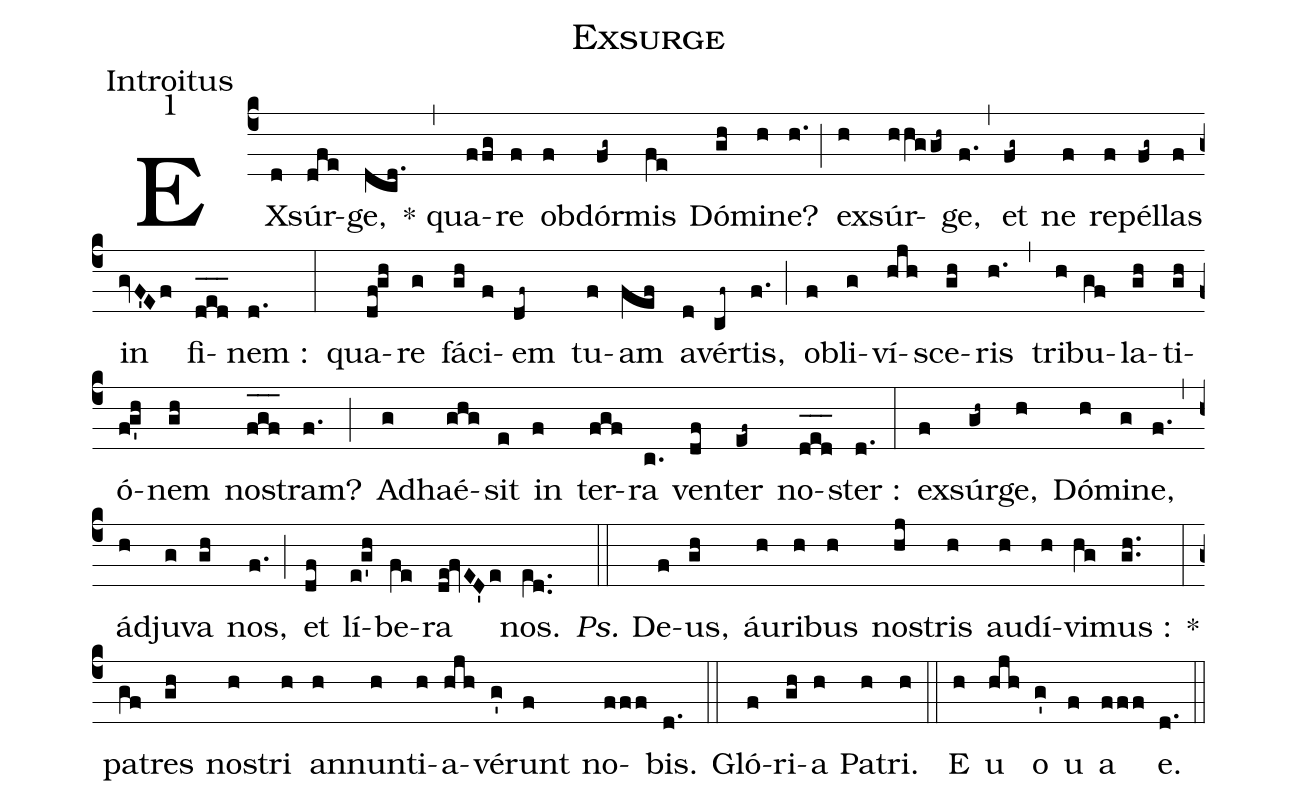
name:Exsurge;
office-part:Introitus;
mode:1;
%%
(c4) EX(d)súr(dfe)ge,(dcd.) (,) * qua(ffg)re(f) ob(f)dór(fg~)mis(fe) Dó(gh)mi(h)ne?(h.) (;) ex(h)súr(hhggh~)ge,(f.) (,) et(fg~) ne(f) re(f)pél(fg~)las(f) in(gvF'Ef) fi(d_[oh:h]e_[oh:h]d_[oh:h])nem :(d.) (:) qua(df!gh)re(g) fá(gh)ci(f)em(df~) tu(f)am(fef) a(d)vér(cf~)tis,(f.) (;) ob(f)li(g)ví(hjh)sce(gh)ris(h.) (,) tri(h)bu(gf)la(gh)ti(gh)ó(fg'h)nem(gh) no(f_[oh:h]g_[oh:h]f_[oh:h])stram?(f.) (;) Ad(g)haé(ghg)sit(e) in(f) ter(fgf)ra(c.) ven(df)ter(ef~) no(d_[oh:h]e_[oh:h]d_[oh:h])ster :(d.) (:) ex(f)súr(gh~)ge,(h) Dó(h)mi(g)ne,(f.) (,) ád(h)ju(g)va(gh) nos,(f.) (;) et(df) lí(e!g'h)be(fe)ra(de!fvED'e) nos.(e[ll:1]d..) (::) <i>Ps.</i> De(f)us,(gh) áu(h)ri(h)bus(h) no(hj)stris(h) au(h)dí(h)vi(hg)mus :(gh..) *(:) pa(gf)tres(gh) no(h)stri(h) an(h)nun(h)ti(h)a(hjh)vé(g')runt(f) no(fff)bis.(d.) (::) Gló(f)ri(gh)a(h) Pa(h)tri.(h) (::) <eu>E(h) u(hjh) o(g') u(f) a(fff) e.</eu>(d.) (::)
